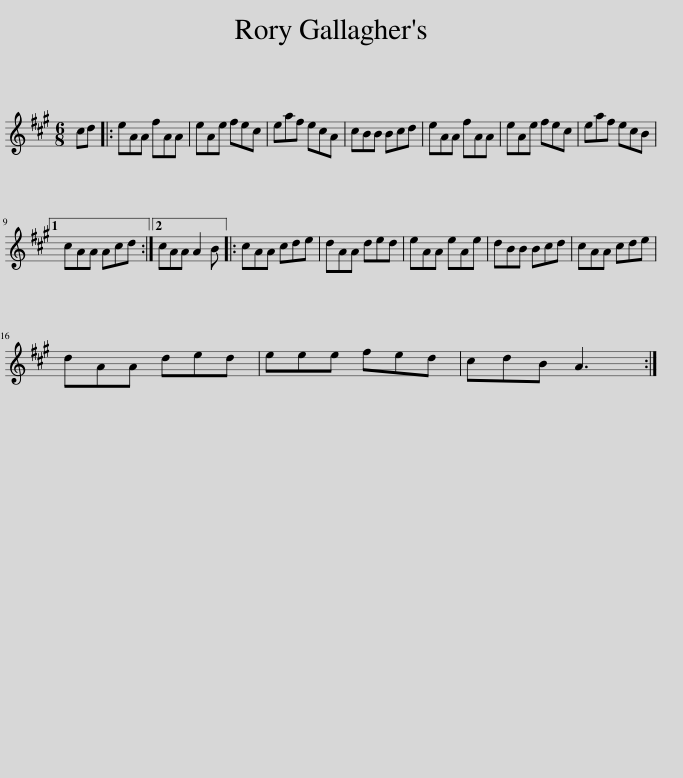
X:1
L:1/8
M:6/8
I:linebreak $
K:A
V:1 treble
V:1
 cd |: eAA fAA | eAe fec | eaf ecA | cBB Bcd | %5
 eAA fAA | eAe fec | eaf ecB |1$ cAA Acd :|2 cAA A2 B |: %10
 cAA cde | dAA ded | eAA eAe | dBB Bcd | cAA cde |$ %15
 dAA ded | eee fed | cdB A3 :| %18
